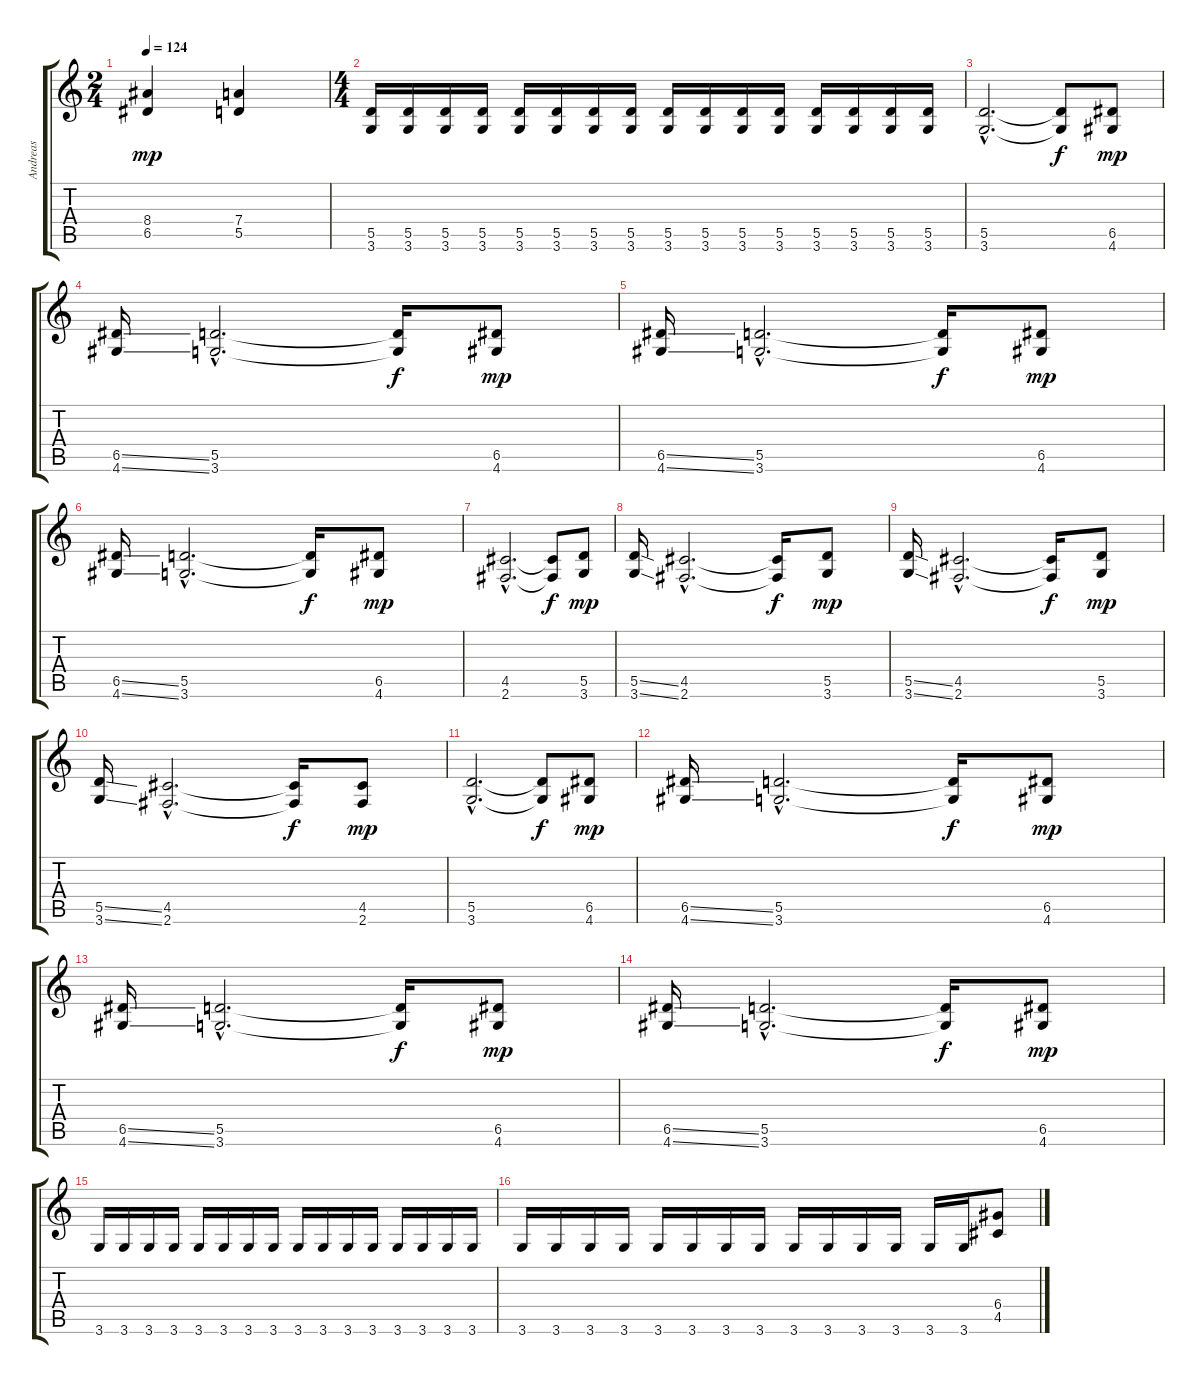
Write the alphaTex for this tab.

\track ("Andreas" "Andreas") {instrument overdrivenguitar}
\staff {score tabs}
\tuning (E4 B3 G3 D3 A2 E2) {hide}
\ts (2 4)
\tempo 124
\clef g2
\ks c
(8.4 6.5).4{dy mp} (7.4 5.5).4 |
\ts (4 4)
(5.5 3.6).16 (5.5 3.6).16 (5.5 3.6).16 (5.5 3.6).16 (5.5 3.6).16 (5.5 3.6).16 (5.5 3.6).16 (5.5 3.6).16 (5.5 3.6).16 (5.5 3.6).16 (5.5 3.6).16 (5.5 3.6).16 (5.5 3.6).16 (5.5 3.6).16 (5.5 3.6).16 (5.5 3.6).16 |
(5.5{hac} 3.6{hac}).2{d} (5.5{t} 3.6{t}).8{dy f} (6.5 4.6).8{dy mp} |
(6.5{ss} 4.6{ss}).16 (5.5{hac} 3.6{hac}).2{d} (5.5{t} 3.6{t}).16{dy f} (6.5 4.6).8{dy mp} |
(6.5{ss} 4.6{ss}).16 (5.5{hac} 3.6{hac}).2{d} (5.5{t} 3.6{t}).16{dy f} (6.5 4.6).8{dy mp} |
(6.5{ss} 4.6{ss}).16 (5.5{hac} 3.6{hac}).2{d} (5.5{t} 3.6{t}).16{dy f} (6.5 4.6).8{dy mp} |
(4.5{hac} 2.6{hac}).2{d} (4.5{t} 2.6{t}).8{dy f} (5.5 3.6).8{dy mp} |
(5.5{ss} 3.6{ss}).16 (4.5{hac} 2.6{hac}).2{d} (4.5{t} 2.6{t}).16{dy f} (5.5 3.6).8{dy mp} |
(5.5{ss} 3.6{ss}).16 (4.5{hac} 2.6{hac}).2{d} (4.5{t} 2.6{t}).16{dy f} (5.5 3.6).8{dy mp} |
(5.5{ss} 3.6{ss}).16 (4.5{hac} 2.6{hac}).2{d} (4.5{t} 2.6{t}).16{dy f} (4.5 2.6).8{dy mp} |
(5.5{hac} 3.6{hac}).2{d} (5.5{t} 3.6{t}).8{dy f} (6.5 4.6).8{dy mp} |
(6.5{ss} 4.6{ss}).16 (5.5{hac} 3.6{hac}).2{d} (5.5{t} 3.6{t}).16{dy f} (6.5 4.6).8{dy mp} |
(6.5{ss} 4.6{ss}).16 (5.5{hac} 3.6{hac}).2{d} (5.5{t} 3.6{t}).16{dy f} (6.5 4.6).8{dy mp} |
(6.5{ss} 4.6{ss}).16 (5.5{hac} 3.6{hac}).2{d} (5.5{t} 3.6{t}).16{dy f} (6.5 4.6).8{dy mp} |
3.6.16 3.6.16 3.6.16 3.6.16 3.6.16 3.6.16 3.6.16 3.6.16 3.6.16 3.6.16 3.6.16 3.6.16 3.6.16 3.6.16 3.6.16 3.6.16 |
3.6.16 3.6.16 3.6.16 3.6.16 3.6.16 3.6.16 3.6.16 3.6.16 3.6.16 3.6.16 3.6.16 3.6.16 3.6.16 3.6.16 (6.4 4.5).8
